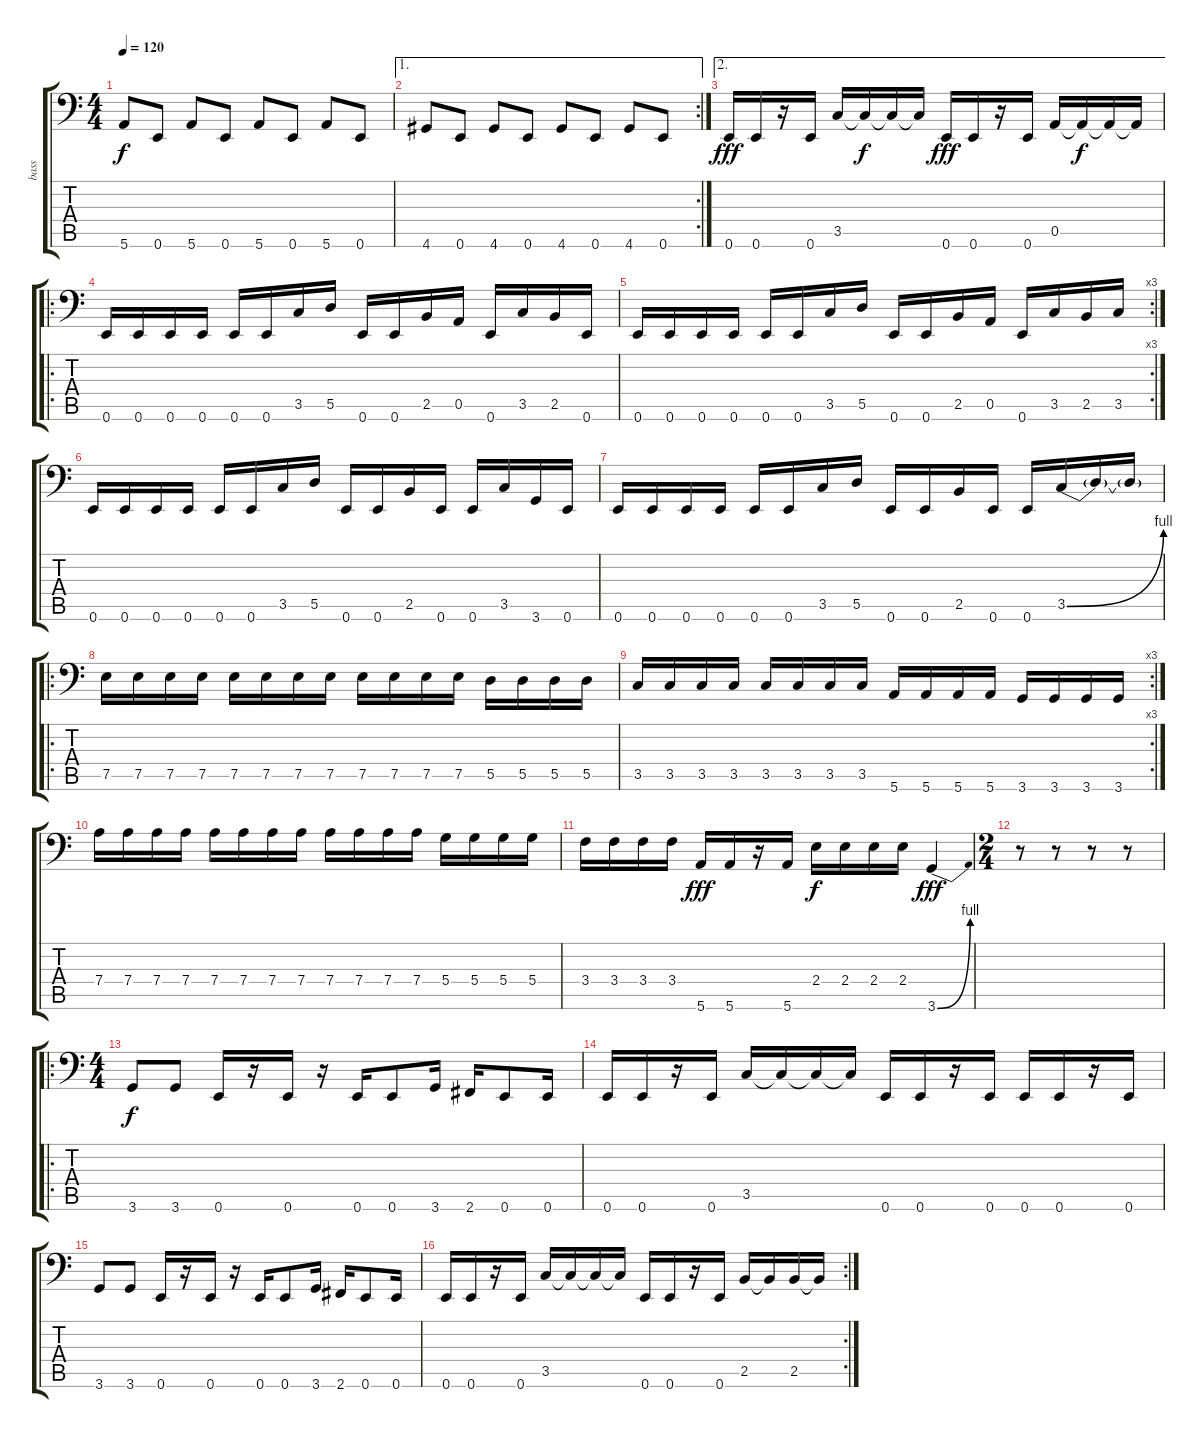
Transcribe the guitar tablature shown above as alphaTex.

\track ("bass" "bass") {instrument electricbassfinger}
\staff {score tabs}
\tuning (E3 B2 G2 D2 A1 E1) {hide}
\ts (4 4)
\tempo 120
\clef f4
\ks c
5.6.8{dy f} 0.6.8 5.6.8 0.6.8 5.6.8 0.6.8 5.6.8 0.6.8 |
\ae 1
\rc 2
4.6.8 0.6.8 4.6.8 0.6.8 4.6.8 0.6.8 4.6.8 0.6.8 |
\ae 2
0.6.16{dy fff} 0.6.16 r.16 0.6.16 3.5.16 3.5{t}.16{dy f} 3.5{t}.16 3.5{t}.16 0.6.16{dy fff} 0.6.16 r.16 0.6.16 0.5.16 0.5{t}.16{dy f} 0.5{t}.16 0.5{t}.16 |
\ro
0.6.16 0.6.16 0.6.16 0.6.16 0.6.16 0.6.16 3.5.16 5.5.16 0.6.16 0.6.16 2.5.16 0.5.16 0.6.16 3.5.16 2.5.16 0.6.16 |
\rc 3
0.6.16 0.6.16 0.6.16 0.6.16 0.6.16 0.6.16 3.5.16 5.5.16 0.6.16 0.6.16 2.5.16 0.5.16 0.6.16 3.5.16 2.5.16 3.5.16 |
0.6.16 0.6.16 0.6.16 0.6.16 0.6.16 0.6.16 3.5.16 5.5.16 0.6.16 0.6.16 2.5.16 0.6.16 0.6.16 3.5.16 3.6.16 0.6.16 |
0.6.16 0.6.16 0.6.16 0.6.16 0.6.16 0.6.16 3.5.16 5.5.16 0.6.16 0.6.16 2.5.16 0.6.16 0.6.16 3.5{be (bend 0 0 60 4)}.16 3.5{t}.16 3.5{t}.16 |
\ro
7.5.16 7.5.16 7.5.16 7.5.16 7.5.16 7.5.16 7.5.16 7.5.16 7.5.16 7.5.16 7.5.16 7.5.16 5.5.16 5.5.16 5.5.16 5.5.16 |
\rc 3
3.5.16 3.5.16 3.5.16 3.5.16 3.5.16 3.5.16 3.5.16 3.5.16 5.6.16 5.6.16 5.6.16 5.6.16 3.6.16 3.6.16 3.6.16 3.6.16 |
7.4.16 7.4.16 7.4.16 7.4.16 7.4.16 7.4.16 7.4.16 7.4.16 7.4.16 7.4.16 7.4.16 7.4.16 5.4.16 5.4.16 5.4.16 5.4.16 |
3.4.16 3.4.16 3.4.16 3.4.16 5.6.16{dy fff} 5.6.16 r.16 5.6.16 2.4.16{dy f} 2.4.16 2.4.16 2.4.16 3.6{be (bend 0 0 60 4)}.4{dy fff} |
\ts (2 4)
r.8 r.8 r.8 r.8 |
\ro
\ts (4 4)
3.6.8{dy f} 3.6.8 0.6.16 r.16 0.6.16 r.16 0.6.16 0.6.8 3.6.16 2.6.16 0.6.8 0.6.16 |
0.6.16 0.6.16 r.16 0.6.16 3.5.16 3.5{t}.16 3.5{t}.16 3.5{t}.16 0.6.16 0.6.16 r.16 0.6.16 0.6.16 0.6.16 r.16 0.6.16 |
3.6.8 3.6.8 0.6.16 r.16 0.6.16 r.16 0.6.16 0.6.8 3.6.16 2.6.16 0.6.8 0.6.16 |
\rc 2
0.6.16 0.6.16 r.16 0.6.16 3.5.16 3.5{t}.16 3.5{t}.16 3.5{t}.16 0.6.16 0.6.16 r.16 0.6.16 2.5.16 2.5{t}.16 2.5.16 2.5{t}.16
